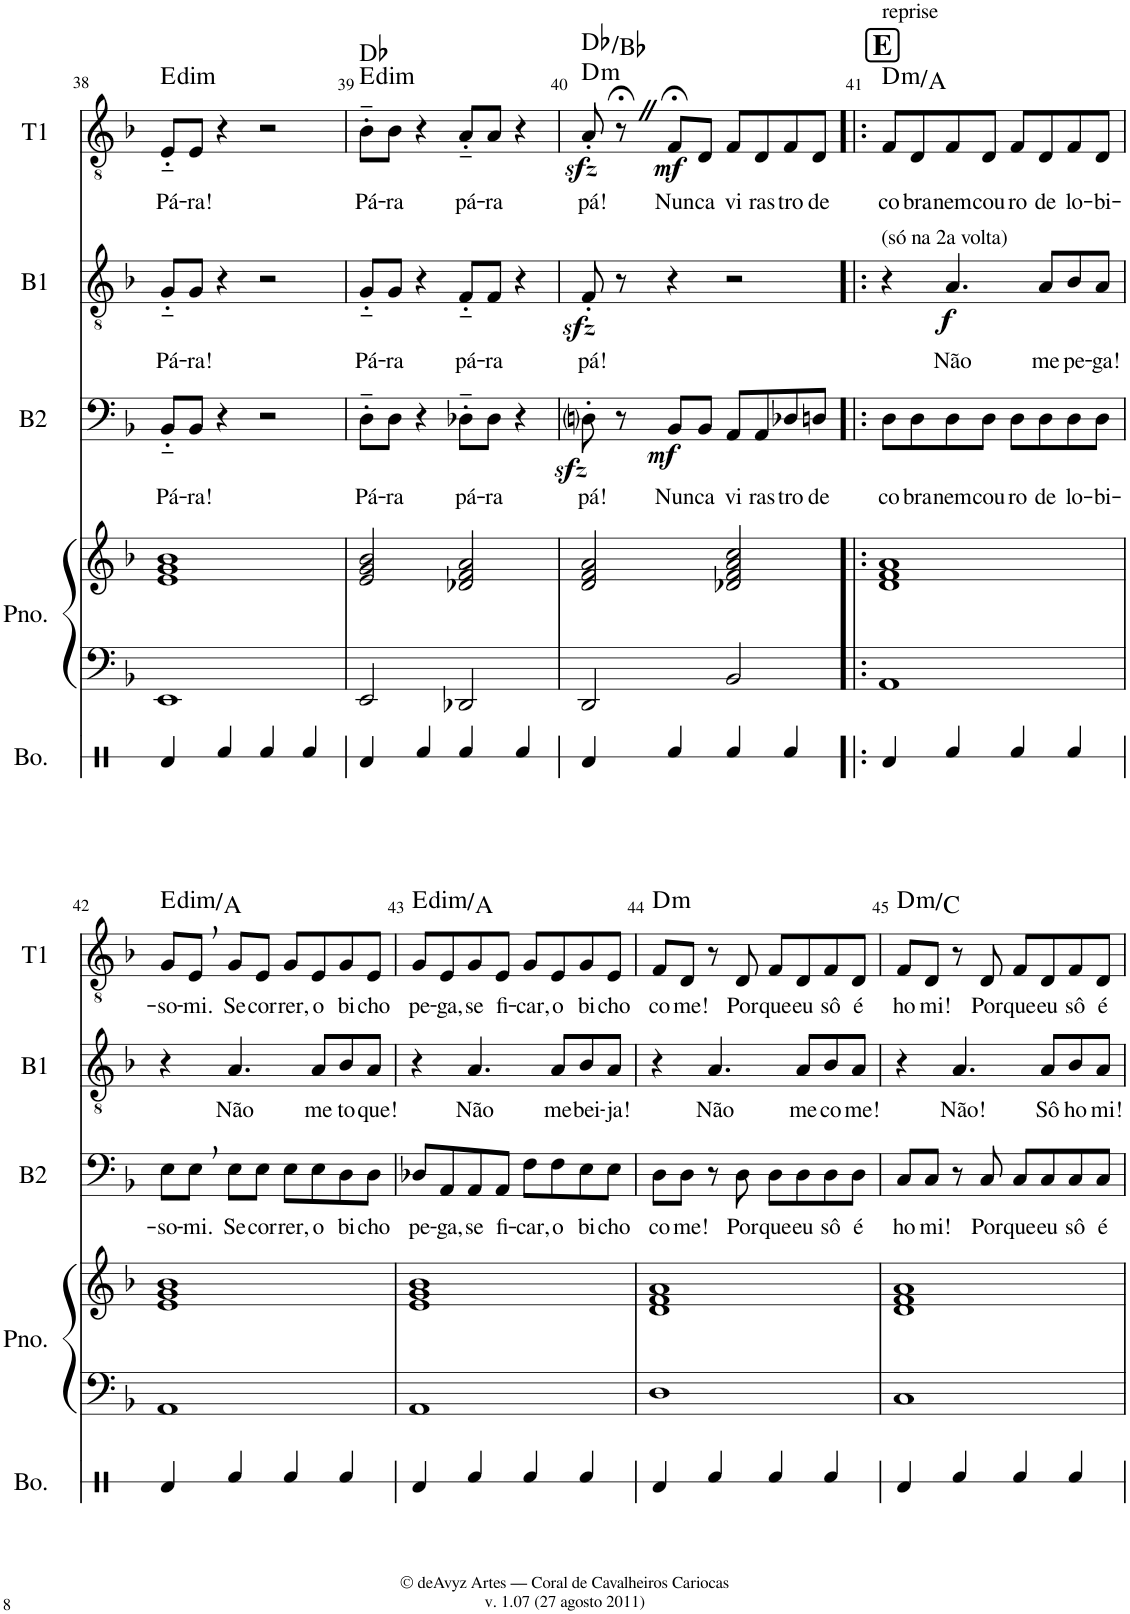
**kern	**kern	**kern	**kern	**text	**dynam	**kern	**text	**dynam	**kern	**text	**dynam	**harte
*part5	*part4	*part4	*part3	*part3	*part3	*part2	*part2	*part2	*part1	*part1	*part1	*part1
*staff6	*staff5	*staff4	*staff3	*staff3	*staff3	*staff2	*staff2	*staff2	*staff1	*staff1	*staff1	*
*I"Bongos	*I"Piano	*	*I"Baixo	*	*	*I"Barítono	*	*	*I"Tenor	*	*	*
*I'Bo.	*I'Pno.	*	*I'B2	*	*	*I'B1	*	*	*I'T1	*	*	*
!!LO:PB:g=z
*clefX	*clefF4	*clefG2	*clefF4	*	*	*clefGv2	*	*	*clefGv2	*	*	*
*k[]	*k[b-]	*k[b-]	*k[b-]	*	*	*k[b-]	*	*	*k[b-]	*	*	*
*M4/4	*M4/4	*M4/4	*M4/4	*	*	*M4/4	*	*	*M4/4	*	*	*
=38	=38	=38	=38	=38	=38	=38	=38	=38	=38	=38	=38	=38
!	!	!	!	!LO:LY:b	!	!	!LO:LY:b	!	!	!LO:LY:b	!	!LO:H:kt=dim
4Rd/	1EE	1e 1g 1b-	8BB-'~/L	Pá-	.	8G'~/L	Pá-	.	8E'~/L	Pá-	.	E:dim
!	!	!	!	!LO:LY:b	!	!	!LO:LY:b	!	!	!LO:LY:b	!	!
.	.	.	8BB-/J	-ra!	.	8G/J	-ra!	.	8E/J	-ra!	.	.
4Rf/	.	.	4r	.	.	4r	.	.	4r	.	.	.
4Rf/	.	.	2r	.	.	2r	.	.	2r	.	.	.
4Rf/	.	.	.	.	.	.	.	.	.	.	.	.
=39	=39	=39	=39	=39	=39	=39	=39	=39	=39	=39	=39	=39
!	!	!	!	!LO:LY:b	!	!	!LO:LY:b	!	!	!LO:LY:b	!	!LO:H:n=1:kt=dim
!	!	!	!	!	!	!	!	!	!	!	!	!LO:H:n=2:kt=N.C.
4Rd/	2EE/	2e/ 2g/ 2b-/	8D'~\L	Pá-	.	8G'~/L	Pá-	.	8B-'~\L	Pá-	.	E:dim N
!	!	!	!	!LO:LY:b	!	!	!LO:LY:b	!	!	!LO:LY:b	!	!
.	.	.	8D\J	-ra	.	8G/J	-ra	.	8B-\J	-ra	.	.
4Rf/	.	.	4r	.	.	4r	.	.	4r	.	.	.
!	!	!	!	!LO:LY:b	!	!	!LO:LY:b	!	!	!LO:LY:b	!	!
4Rf/	2DD-X/	2d-X/ 2f/ 2a/	8D-X'~\L	pá-	.	8F'~/L	pá-	.	8A'~/L	pá-	.	.
!	!	!	!	!LO:LY:b	!	!	!LO:LY:b	!	!	!LO:LY:b	!	!
.	.	.	8D-\J	-ra	.	8F/J	-ra	.	8A/J	-ra	.	.
4Rf/	.	.	4r	.	.	4r	.	.	4r	.	.	.
=40	=40	=40	=40	=40	=40	=40	=40	=40	=40	=40	=40	=40
!	!	!	!	!LO:LY:b	!	!	!LO:LY:b	!	!	!LO:LY:b	!	!LO:H:n=1:kt=m
!	!	!	!	!	!	!	!	!	!	!	!	!LO:H:n=2:kt=N.C.
4Rd/	2DD/	2d/ 2f/ 2a/	8Dnizz<'\	pá!	.	8Fzz<'/	pá!	.	8A'/	pá!	.	D:min N
.	.	.	8r	.	.	8r	.	.	8r;<	.	.	.
!	!	!	!	!LO:LY:b	!LO:DY:b	!	!	!	!	!LO:LY:b	!LO:DY:b	!
4Rf/	.	.	8BB-/L	Nun-	mf	4r	.	.	8F;</L	Nun-	mf	.
!	!	!	!	!LO:LY:b	!	!	!	!	!	!LO:LY:b	!	!
.	.	.	8BB-/J	-ca	.	.	.	.	8D/J	-ca	.	.
!	!	!	!	!LO:LY:b	!	!	!	!	!	!LO:LY:b	!	!
4Rf/	2BB-/	2d-X/ 2f/ 2a/ 2cc/	8AA/L	vi	.	2r	.	.	8F/L	vi	.	.
!	!	!	!	!LO:LY:b	!	!	!	!	!	!LO:LY:b	!	!
.	.	.	8AA/	ras-	.	.	.	.	8D/	ras-	.	.
!	!	!	!	!LO:LY:b	!	!	!	!	!	!LO:LY:b	!	!
4Rf/	.	.	8D-X/	-tro	.	.	.	.	8F/	-tro	.	.
!	!	!	!	!LO:LY:b	!	!	!	!	!	!LO:LY:b	!	!
.	.	.	8Dn/J	de	.	.	.	.	8D/J	de	.	.
=41!|:	=41!|:	=41!|:	=41!|:	=41!|:	=41!|:	=41!|:	=41!|:	=41!|:	=41!|:	=41!|:	=41!|:	=41!|:
!	!	!	!	!	!	!	!	!	!LO:TX:a:B:t=E	!	!	!
!	!	!	!	!	!	!	!	!	!LO:TX:a:t=reprise	!	!	!
!	!	!	!	!	!	!LO:TX:a:t=(só na 2a volta)	!	!	!	!	!	!
!	!	!	!	!LO:LY:b	!	!	!	!	!	!LO:LY:b	!	!LO:H:kt=m
4Rd/	1AA	1d 1f 1a	8D\L	co-	.	4r	.	.	8F/L	co-	.	D:min/5
!	!	!	!	!LO:LY:b	!	!	!	!	!	!LO:LY:b	!	!
.	.	.	8D\	-bra	.	.	.	.	8D/	-bra	.	.
!	!	!	!	!LO:LY:b	!	!	!LO:LY:b	!LO:DY:b	!	!LO:LY:b	!	!
4Rf/	.	.	8D\	nem	.	4.A>/	Não	f	8F/	nem	.	.
!	!	!	!	!LO:LY:b	!	!	!	!	!	!LO:LY:b	!	!
.	.	.	8D\J	cou-	.	.	.	.	8D/J	cou-	.	.
!	!	!	!	!LO:LY:b	!	!	!	!	!	!LO:LY:b	!	!
4Rf/	.	.	8D\L	-ro	.	.	.	.	8F/L	-ro	.	.
!	!	!	!	!LO:LY:b	!	!	!LO:LY:b	!	!	!LO:LY:b	!	!
.	.	.	8D\	de	.	8A/L	me	.	8D/	de	.	.
!	!	!	!	!LO:LY:b	!	!	!LO:LY:b	!	!	!LO:LY:b	!	!
4Rf/	.	.	8D\	lo-	.	8B-/	pe-	.	8F/	lo-	.	.
!	!	!	!	!LO:LY:b	!	!	!LO:LY:b	!	!	!LO:LY:b	!	!
.	.	.	8D\J	-bi-	.	8A/J	-ga!	.	8D/J	-bi-	.	.
!!LO:LB:g=z
=42	=42	=42	=42	=42	=42	=42	=42	=42	=42	=42	=42	=42
!	!	!	!	!LO:LY:b	!	!	!	!	!	!LO:LY:b	!	!LO:H:kt=dim
4Rd/	1AA	1e 1g 1b-	8E\L	-so-	.	4r	.	.	8G/L	-so-	.	E:dim/4
!	!	!	!	!LO:LY:b	!	!	!	!	!	!LO:LY:b	!	!
.	.	.	8E,\J	-mi.	.	.	.	.	8E,/J	-mi.	.	.
!	!	!	!	!LO:LY:b	!	!	!LO:LY:b	!	!	!LO:LY:b	!	!
4Rf/	.	.	8E\L	Se	.	4.A>/	Não	.	8G/L	Se	.	.
!	!	!	!	!LO:LY:b	!	!	!	!	!	!LO:LY:b	!	!
.	.	.	8E\J	cor-	.	.	.	.	8E/J	cor-	.	.
!	!	!	!	!LO:LY:b	!	!	!	!	!	!LO:LY:b	!	!
4Rf/	.	.	8E\L	-rer,	.	.	.	.	8G/L	-rer,	.	.
!	!	!	!	!LO:LY:b	!	!	!LO:LY:b	!	!	!LO:LY:b	!	!
.	.	.	8E\	o	.	8A/L	me	.	8E/	o	.	.
!	!	!	!	!LO:LY:b	!	!	!LO:LY:b	!	!	!LO:LY:b	!	!
4Rf/	.	.	8D\	bi-	.	8B-/	to-	.	8G/	bi-	.	.
!	!	!	!	!LO:LY:b	!	!	!LO:LY:b	!	!	!LO:LY:b	!	!
.	.	.	8D\J	-cho	.	8A/J	-que!	.	8E/J	-cho	.	.
=43	=43	=43	=43	=43	=43	=43	=43	=43	=43	=43	=43	=43
!	!	!	!	!LO:LY:b	!	!	!	!	!	!LO:LY:b	!	!LO:H:kt=dim
4Rd/	1AA	1e 1g 1b-	8D-X/L	pe-	.	4r	.	.	8G/L	pe-	.	E:dim/4
!	!	!	!	!LO:LY:b	!	!	!	!	!	!LO:LY:b	!	!
.	.	.	8AA/	-ga,	.	.	.	.	8E/	-ga,	.	.
!	!	!	!	!LO:LY:b	!	!	!LO:LY:b	!	!	!LO:LY:b	!	!
4Rf/	.	.	8AA/	se	.	4.A>/	Não	.	8G/	se	.	.
!	!	!	!	!LO:LY:b	!	!	!	!	!	!LO:LY:b	!	!
.	.	.	8AA/J	fi-	.	.	.	.	8E/J	fi-	.	.
!	!	!	!	!LO:LY:b	!	!	!	!	!	!LO:LY:b	!	!
4Rf/	.	.	8F\L	-car,	.	.	.	.	8G/L	-car,	.	.
!	!	!	!	!LO:LY:b	!	!	!LO:LY:b	!	!	!LO:LY:b	!	!
.	.	.	8F\	o	.	8A/L	me	.	8E/	o	.	.
!	!	!	!	!LO:LY:b	!	!	!LO:LY:b	!	!	!LO:LY:b	!	!
4Rf/	.	.	8E\	bi-	.	8B-/	bei-	.	8G/	bi-	.	.
!	!	!	!	!LO:LY:b	!	!	!LO:LY:b	!	!	!LO:LY:b	!	!
.	.	.	8E\J	-cho	.	8A/J	-ja!	.	8E/J	-cho	.	.
=44	=44	=44	=44	=44	=44	=44	=44	=44	=44	=44	=44	=44
!	!	!	!	!LO:LY:b	!	!	!	!	!	!LO:LY:b	!	!LO:H:kt=m
4Rd/	1D	1d 1f 1a	8D\L	co-	.	4r	.	.	8F/L	co-	.	D:min
!	!	!	!	!LO:LY:b	!	!	!	!	!	!LO:LY:b	!	!
.	.	.	8D\J	-me!	.	.	.	.	8D/J	-me!	.	.
!	!	!	!	!	!	!	!LO:LY:b	!	!	!	!	!
4Rf/	.	.	8r	.	.	4.A>/	Não	.	8r	.	.	.
!	!	!	!	!LO:LY:b	!	!	!	!	!	!LO:LY:b	!	!
.	.	.	8D\	Por-	.	.	.	.	8D/	Por-	.	.
!	!	!	!	!LO:LY:b	!	!	!	!	!	!LO:LY:b	!	!
4Rf/	.	.	8D\L	-que	.	.	.	.	8F/L	-que	.	.
!	!	!	!	!LO:LY:b	!	!	!LO:LY:b	!	!	!LO:LY:b	!	!
.	.	.	8D\	eu	.	8A/L	me	.	8D/	eu	.	.
!	!	!	!	!LO:LY:b	!	!	!LO:LY:b	!	!	!LO:LY:b	!	!
4Rf/	.	.	8D\	sô	.	8B-/	co-	.	8F/	sô	.	.
!	!	!	!	!LO:LY:b	!	!	!LO:LY:b	!	!	!LO:LY:b	!	!
.	.	.	8D\J	é	.	8A/J	-me!	.	8D/J	é	.	.
=45	=45	=45	=45	=45	=45	=45	=45	=45	=45	=45	=45	=45
!	!	!	!	!LO:LY:b	!	!	!	!	!	!LO:LY:b	!	!LO:H:kt=m
4Rd/	1C	1d 1f 1a	8C/L	ho-	.	4r	.	.	8F/L	ho-	.	D:min/b7
!	!	!	!	!LO:LY:b	!	!	!	!	!	!LO:LY:b	!	!
.	.	.	8C/J	-mi!	.	.	.	.	8D/J	-mi!	.	.
!	!	!	!	!	!	!	!LO:LY:b	!	!	!	!	!
4Rf/	.	.	8r	.	.	4.A>/	Não!	.	8r	.	.	.
!	!	!	!	!LO:LY:b	!	!	!	!	!	!LO:LY:b	!	!
.	.	.	8C/	Por-	.	.	.	.	8D/	Por-	.	.
!	!	!	!	!LO:LY:b	!	!	!	!	!	!LO:LY:b	!	!
4Rf/	.	.	8C/L	-que	.	.	.	.	8F/L	-que	.	.
!	!	!	!	!LO:LY:b	!	!	!LO:LY:b	!	!	!LO:LY:b	!	!
.	.	.	8C/	eu	.	8A/L	Sô	.	8D/	eu	.	.
!	!	!	!	!LO:LY:b	!	!	!LO:LY:b	!	!	!LO:LY:b	!	!
4Rf/	.	.	8C/	sô	.	8B-/	ho-	.	8F/	sô	.	.
!	!	!	!	!LO:LY:b	!	!	!LO:LY:b	!	!	!LO:LY:b	!	!
.	.	.	8C/J	é	.	8A/J	-mi!	.	8D/J	é	.	.
=	=	=	=	=	=	=	=	=	=	=	=	=
*-	*-	*-	*-	*-	*-	*-	*-	*-	*-	*-	*-	*-
